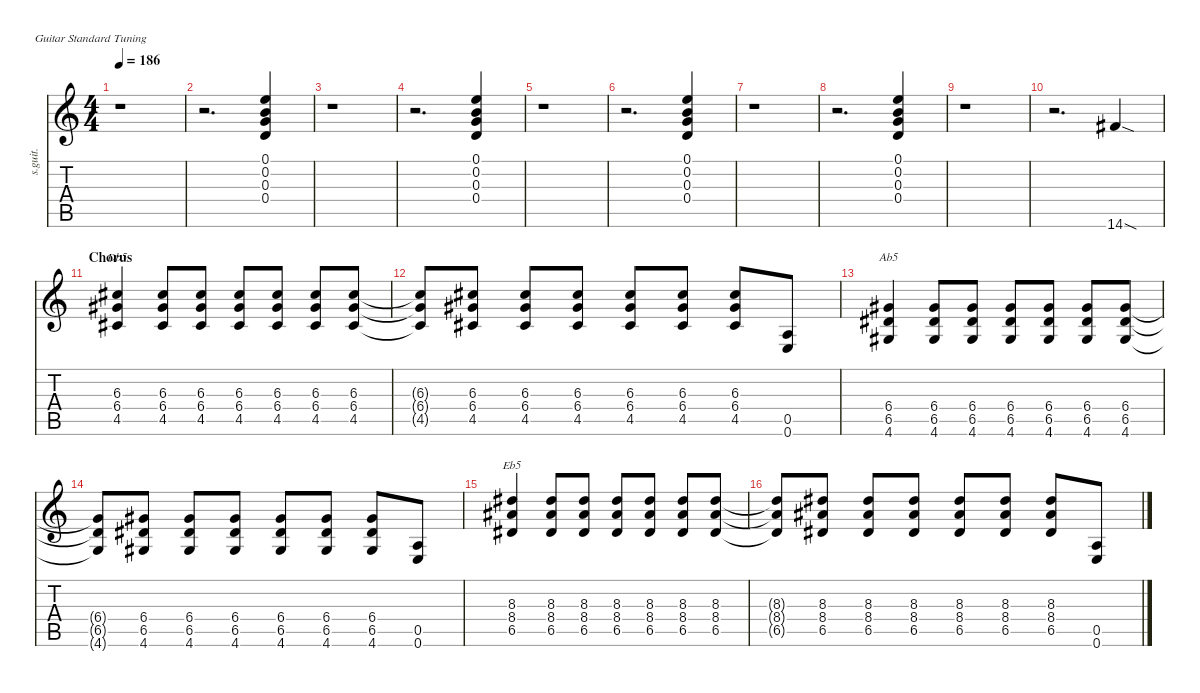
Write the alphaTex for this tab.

\defaultSystemsLayout 4
\hideDynamics
\bracketExtendMode nobrackets
\track ("Billie Joe Armstrong\n (Rhythm)" "s.guit.") {instrument distortionguitar}
\staff {score tabs}
\tuning (E4 B3 G3 D3 A2 E2)
\chord ("Ab5" 3 1 2 2 0 x) {showdiagram false}
\chord ("Db5" 3 1 2 2 0 x) {showdiagram false}
\chord ("Eb5" 3 1 2 2 0 x) {showdiagram false}
\ts (4 4)
\tempo 186
\clef g2
\ks c
r.1{dy f} |
r.2{d} (0.1 0.2 0.3 0.4).4 |
r.1 |
r.2{d} (0.1 0.2 0.3 0.4).4 |
r.1 |
r.2{d} (0.1 0.2 0.3 0.4).4 |
r.1 |
r.2{d} (0.1 0.2 0.3 0.4).4 |
r.1 |
r.2{d} 14.6{sod acc #}.4 |
\section ("" "Chorus")
(6.3{acc #} 6.4{acc #} 4.5{acc #}).4{ch "Db5"} (6.3{acc #} 6.4{acc #} 4.5{acc #}).8 (6.3{acc #} 6.4{acc #} 4.5{acc #}).8 (6.3{acc #} 6.4{acc #} 4.5{acc #}).8 (6.3{acc #} 6.4{acc #} 4.5{acc #}).8 (6.3{acc #} 6.4{acc #} 4.5{acc #}).8 (6.3{acc #} 6.4{acc #} 4.5{acc #}).8 |
(6.3{t acc #} 6.4{t acc #} 4.5{t acc #}).8 (6.3{acc #} 6.4{acc #} 4.5{acc #}).8 (6.3{acc #} 6.4{acc #} 4.5{acc #}).8 (6.3{acc #} 6.4{acc #} 4.5{acc #}).8 (6.3{acc #} 6.4{acc #} 4.5{acc #}).8 (6.3{acc #} 6.4{acc #} 4.5{acc #}).8 (6.3{acc #} 6.4{acc #} 4.5{acc #}).8 (0.5 0.6).8 |
(6.4{acc #} 6.5{acc #} 4.6{acc #}).4{ch "Ab5"} (6.4{acc #} 6.5{acc #} 4.6{acc #}).8 (6.4{acc #} 6.5{acc #} 4.6{acc #}).8 (6.4{acc #} 6.5{acc #} 4.6{acc #}).8 (6.4{acc #} 6.5{acc #} 4.6{acc #}).8 (6.4{acc #} 6.5{acc #} 4.6{acc #}).8 (6.4{acc #} 6.5{acc #} 4.6{acc #}).8 |
(6.4{t acc #} 6.5{t acc #} 4.6{t acc #}).8 (6.4{acc #} 6.5{acc #} 4.6{acc #}).8 (6.4{acc #} 6.5{acc #} 4.6{acc #}).8 (6.4{acc #} 6.5{acc #} 4.6{acc #}).8 (6.4{acc #} 6.5{acc #} 4.6{acc #}).8 (6.4{acc #} 6.5{acc #} 4.6{acc #}).8 (6.4{acc #} 6.5{acc #} 4.6{acc #}).8 (0.5 0.6).8 |
(8.3{acc #} 8.4{acc #} 6.5{acc #}).4{ch "Eb5"} (8.3{acc #} 8.4{acc #} 6.5{acc #}).8 (8.3{acc #} 8.4{acc #} 6.5{acc #}).8 (8.3{acc #} 8.4{acc #} 6.5{acc #}).8 (8.3{acc #} 8.4{acc #} 6.5{acc #}).8 (8.3{acc #} 8.4{acc #} 6.5{acc #}).8 (8.3{acc #} 8.4{acc #} 6.5{acc #}).8 |
(8.3{t acc #} 8.4{t acc #} 6.5{t acc #}).8 (8.3{acc #} 8.4{acc #} 6.5{acc #}).8 (8.3{acc #} 8.4{acc #} 6.5{acc #}).8 (8.3{acc #} 8.4{acc #} 6.5{acc #}).8 (8.3{acc #} 8.4{acc #} 6.5{acc #}).8 (8.3{acc #} 8.4{acc #} 6.5{acc #}).8 (8.3{acc #} 8.4{acc #} 6.5{acc #}).8 (0.5 0.6).8
